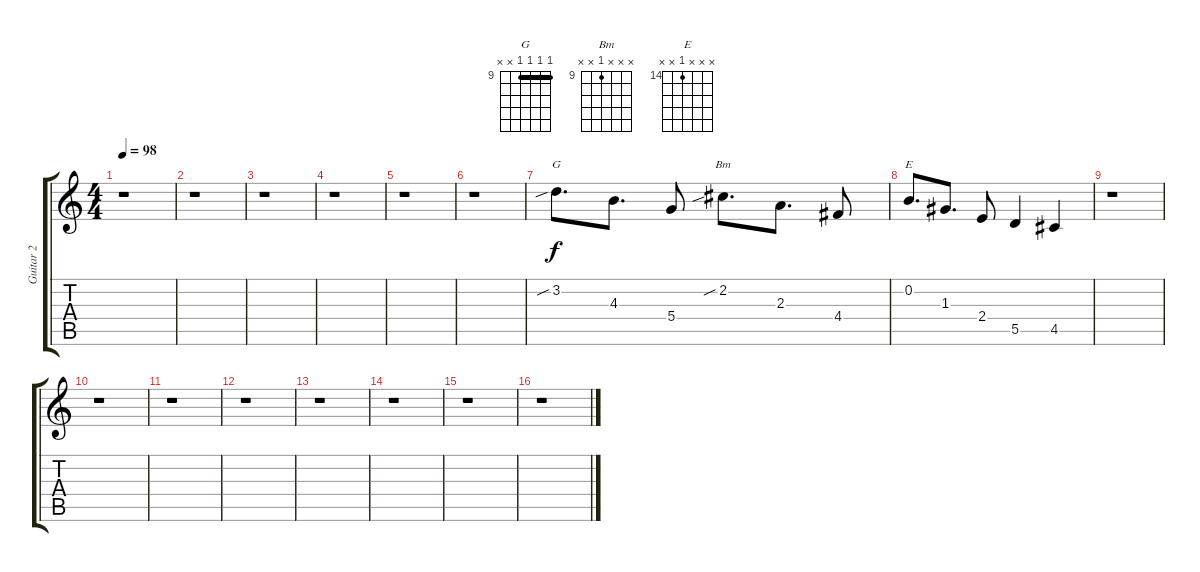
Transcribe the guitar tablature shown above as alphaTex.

\track ("Guitar 2" "Guitar 2") {instrument distortionguitar}
\staff {score tabs}
\tuning (E4 B3 G3 D3 A2 E2) {hide}
\chord ("G" 9 9 9 9 x x) {firstfret 9 barre 9}
\chord ("Bm" x x x 9 x x) {firstfret 9}
\chord ("E" x x x 14 x x) {firstfret 14}
\ts (4 4)
\tempo 98
\clef g2
\ks c
r.1{dy f} |
r.1 |
r.1 |
r.1 |
r.1 |
r.1 |
3.2{sib}.8{d ch "G" volume 0} 4.3.8{d} 5.4.8 2.2{sib}.8{d ch "Bm"} 2.3.8{d} 4.4.8 |
0.2.8{d ch "E"} 1.3.8{d} 2.4.8 5.5.4 4.5.4 |
r.1 |
r.1 |
r.1 |
r.1 |
r.1 |
r.1 |
r.1 |
r.1
